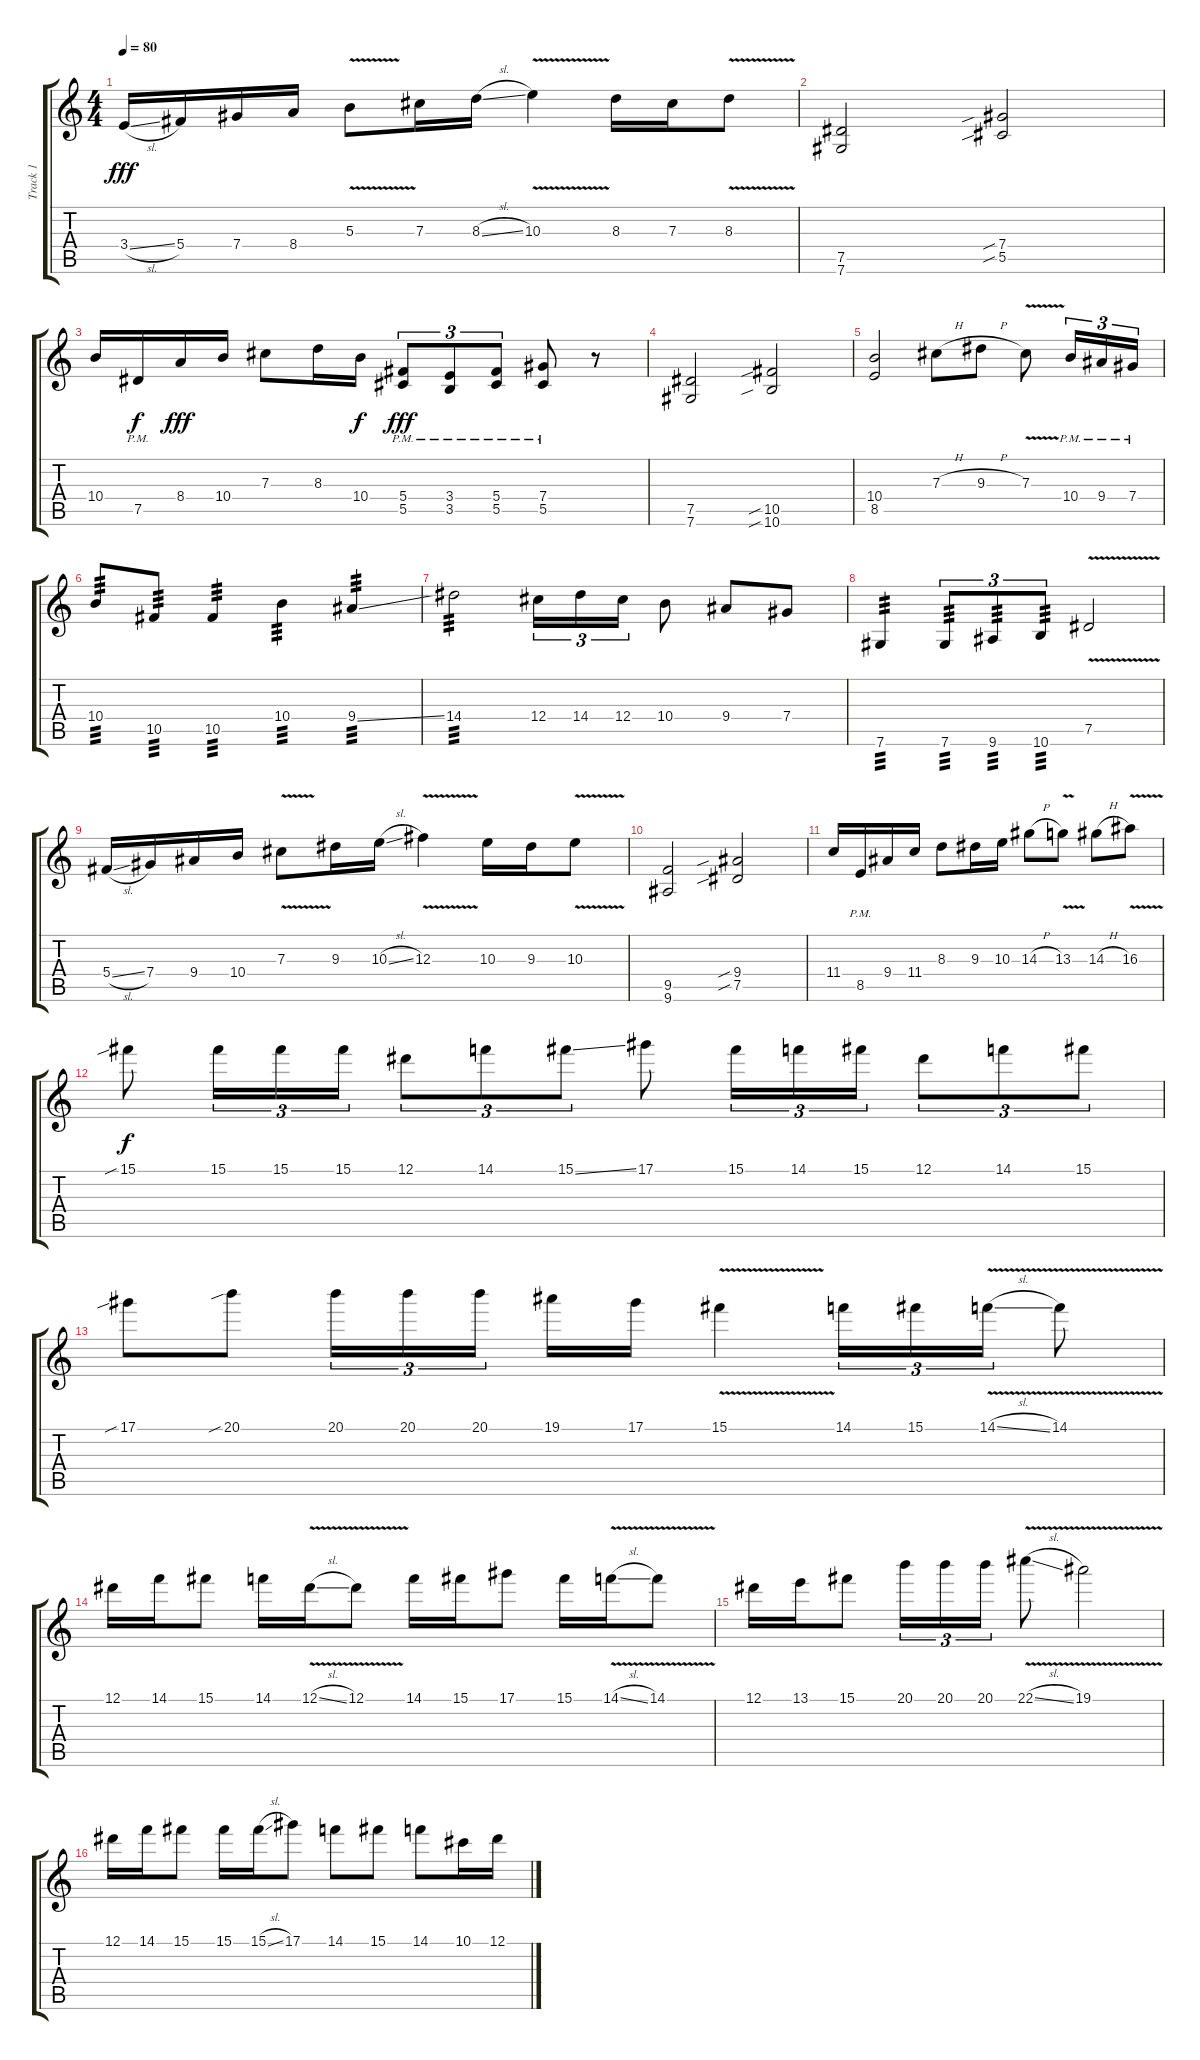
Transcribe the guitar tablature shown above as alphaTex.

\track ("Track 1" "Track 1") {instrument distortionguitar}
\staff {score tabs}
\tuning (Eb4 Bb3 Gb3 Db3 Ab2 Db2) {hide}
\ts (4 4)
\tempo 80
\clef g2
\ks c
3.4{sl}.16{dy fff} 5.4.16 7.4.16 8.4.16 5.3{v}.8 7.3.16 8.3{sl}.16 10.3{v}.4 8.3.16 7.3.16 8.3{v}.8 |
(7.5 7.6).2 (7.4{sib} 5.5{sib}).2 |
10.4.16 7.5{pm}.16{dy f} 8.4.16{dy fff} 10.4.16 7.3.8 8.3.16 10.4.16{dy f} (5.4{pm} 5.5{pm}).8{tu (3 2) dy fff} (3.4{pm} 3.5{pm}).8{tu (3 2)} (5.4{pm} 5.5{pm}).8{tu (3 2)} (7.4{pm} 5.5{pm}).8 r.8 |
(7.5 7.6).2 (10.5{sib} 10.6{sib}).2 |
(10.4 8.5).2 7.3{h}.8 9.3{h}.8 7.3{v}.8 10.4{pm}.16{tu (3 2)} 9.4{pm}.16{tu (3 2)} 7.4{pm}.16{tu (3 2)} |
10.4.8{tp 3} 10.5.8{tp 3} 10.5.4{tp 3} 10.4.4{tp 3} 9.4{ss}.4{tp 3} |
14.4.2{tp 3} 12.4.16{tu (3 2)} 14.4.16{tu (3 2)} 12.4.16{tu (3 2)} 10.4.8 9.4.8 7.4.8 |
7.6.4{tp 3} 7.6.8{tu (3 2) tp 3} 9.6.8{tu (3 2) tp 3} 10.6.8{tu (3 2) tp 3} 7.5{v}.2 |
5.4{sl}.16 7.4.16 9.4.16 10.4.16 7.3{v}.8 9.3.16 10.3{sl}.16 12.3{v}.4 10.3.16 9.3.16 10.3{v}.8 |
(9.5 9.6).2 (9.4{sib} 7.5{sib}).2 |
11.4.16 8.5{pm}.16 9.4.16 11.4.16 8.3.8 9.3.16 10.3.16 14.3{h}.8 13.3{v}.8 14.3{h}.8 16.3{v}.8 |
15.1{sib}.8{dy f} 15.1.16{tu (3 2)} 15.1.16{tu (3 2)} 15.1.16{tu (3 2)} 12.1.8{tu (3 2)} 14.1.8{tu (3 2)} 15.1{ss}.8{tu (3 2)} 17.1.8 15.1.16{tu (3 2)} 14.1.16{tu (3 2)} 15.1.16{tu (3 2)} 12.1.8{tu (3 2)} 14.1.8{tu (3 2)} 15.1.8{tu (3 2)} |
17.1{sib}.8 20.1{sib}.8 20.1.16{tu (3 2)} 20.1.16{tu (3 2)} 20.1.16{tu (3 2) beam splitsecondary} 19.1.16 17.1.16 15.1{v}.4 14.1.16{tu (3 2)} 15.1.16{tu (3 2)} 14.1{v sl}.16{tu (3 2)} 14.1{v}.8 |
12.1.16 14.1.16 15.1.8 14.1.16 12.1{v sl}.16 12.1{v}.8 14.1.16 15.1.16 17.1.8 15.1.16 14.1{v sl}.16 14.1{v}.8 |
12.1.16 13.1.16 15.1.8 20.1.16{tu (3 2)} 20.1.16{tu (3 2)} 20.1.16{tu (3 2)} 22.1{v sl}.8 19.1{v}.2 |
12.1.16 14.1.16 15.1.8 15.1.16 15.1{sl}.16 17.1.8 14.1.8 15.1.8 14.1.8 10.1.16 12.1.16
